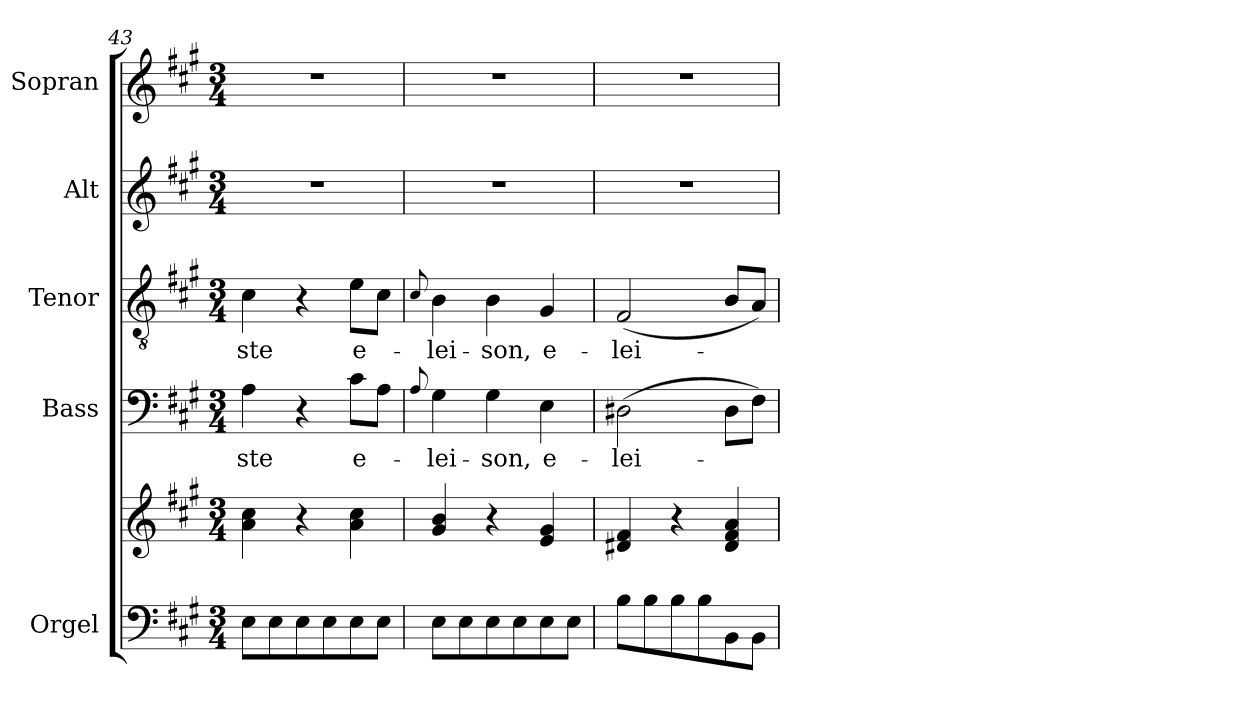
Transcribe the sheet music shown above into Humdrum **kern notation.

**kern	**kern	**kern	**text	**kern	**text	**kern	**kern
*part5	*part5	*part4	*part4	*part3	*part3	*part2	*part1
*staff6	*staff5	*staff4	*staff4	*staff3	*staff3	*staff2	*staff1
*I"Orgel	*	*I"Bass	*	*I"Tenor	*	*I"Alt	*I"Sopran
*I'Org.	*	*I'B.	*	*I'T.	*	*I'A.	*I'S.
!!LO:LB:g=z
*clefF4	*clefG2	*clefF4	*	*clefGv2	*	*clefG2	*clefG2
*k[f#c#g#]	*k[f#c#g#]	*k[f#c#g#]	*	*k[f#c#g#]	*	*k[f#c#g#]	*k[f#c#g#]
*A:	*A:	*A:	*	*A:	*	*A:	*A:
*M3/4	*M3/4	*M3/4	*	*M3/4	*	*M3/4	*M3/4
=43	=43	=43	=43	=43	=43	=43	=43
!	!	!	!LO:LY:b	!	!LO:LY:b	!	!
8E\L	4a\ 4cc#\	4A\	-ste	4c#\	-ste	2.r	2.r
8E\	.	.	.	.	.	.	.
8E\	4r	4r	.	4r	.	.	.
8E\	.	.	.	.	.	.	.
!	!	!	!LO:LY:b	!	!LO:LY:b	!	!
8E\	4a\ 4cc#\	8c#\L	e-	8e\L	e-	.	.
8E\J	.	8A\J	.	8c#\J	.	.	.
=44	=44	=44	=44	=44	=44	=44	=44
.	.	8qqA/	.	8qqc#/	.	.	.
!	!	!	!LO:LY:b	!	!LO:LY:b	!	!
8E\L	4g#/ 4b/	4G#\	-lei-	4B\	-lei-	2.r	2.r
8E\	.	.	.	.	.	.	.
!	!	!	!LO:LY:b	!	!LO:LY:b	!	!
8E\	4r	4G#\	-son,	4B\	-son,	.	.
8E\	.	.	.	.	.	.	.
!	!	!	!LO:LY:b	!	!LO:LY:b	!	!
8E\	4e/ 4g#/	4E\	e-	4G#/	e-	.	.
8E\J	.	.	.	.	.	.	.
=45	=45	=45	=45	=45	=45	=45	=45
!	!	!	!LO:LY:b	!	!LO:LY:b	!	!
8B\L	4d#X/ 4f#/	(>2D#X\	-lei-	(<2F#/	-lei-	2.r	2.r
8B\	.	.	.	.	.	.	.
8B\	4r	.	.	.	.	.	.
8B\	.	.	.	.	.	.	.
8BB\	4d#/ 4f#/ 4a/	8D#\L	.	8B/L	.	.	.
8BB\J	.	8F#\J)	.	8A/J)	.	.	.
=	=	=	=	=	=	=	=
*-	*-	*-	*-	*-	*-	*-	*-
